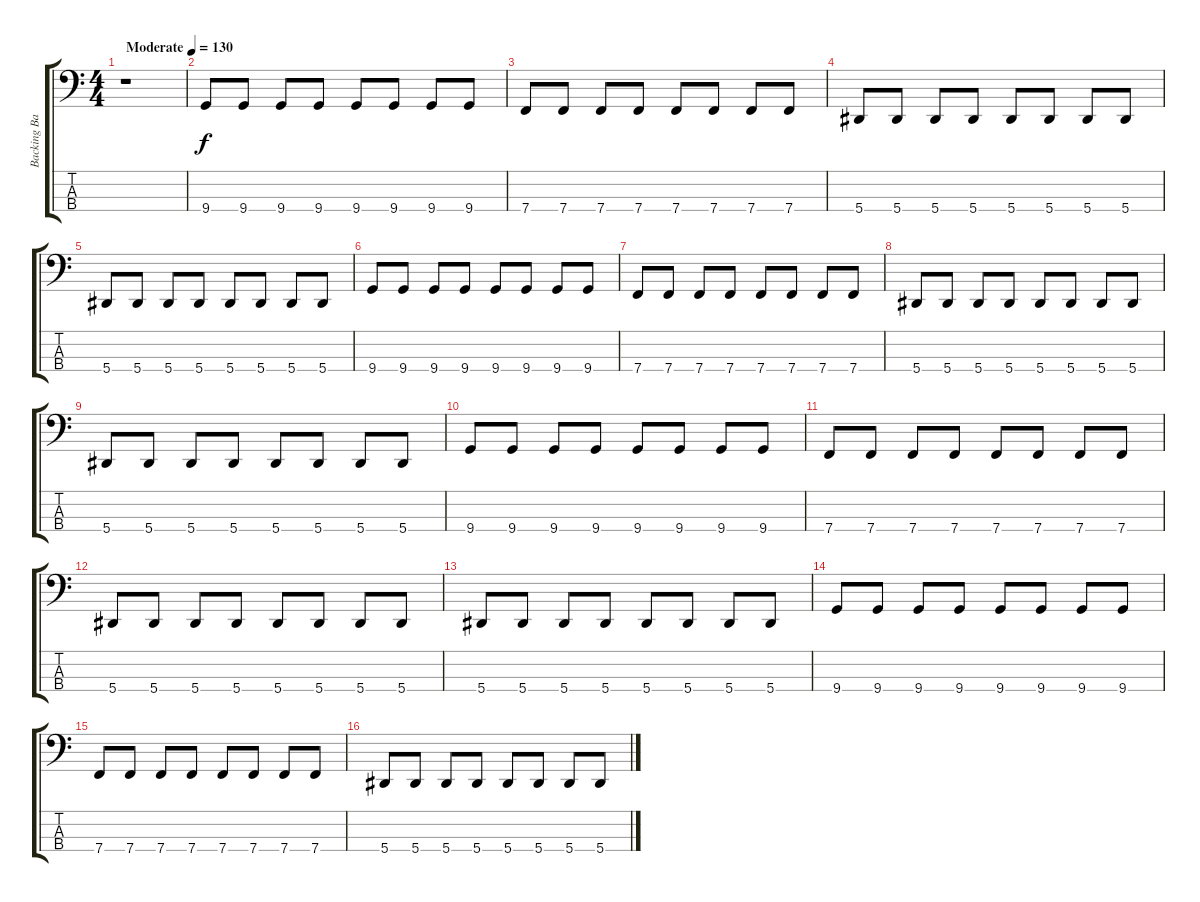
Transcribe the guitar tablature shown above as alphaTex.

\track ("Backing Bass" "Backing Ba") {instrument electricbassfinger}
\staff {score tabs}
\tuning (Eb2 Bb1 F1 Bb0) {hide}
\ts (4 4)
\tempo (130 "Moderate")
\clef f4
\ks c
r.1{dy f instrument electricbassfinger} |
9.4.8 9.4.8 9.4.8 9.4.8 9.4.8 9.4.8 9.4.8 9.4.8 |
7.4.8 7.4.8 7.4.8 7.4.8 7.4.8 7.4.8 7.4.8 7.4.8 |
5.4.8 5.4.8 5.4.8 5.4.8 5.4.8 5.4.8 5.4.8 5.4.8 |
5.4.8 5.4.8 5.4.8 5.4.8 5.4.8 5.4.8 5.4.8 5.4.8 |
9.4.8 9.4.8 9.4.8 9.4.8 9.4.8 9.4.8 9.4.8 9.4.8 |
7.4.8 7.4.8 7.4.8 7.4.8 7.4.8 7.4.8 7.4.8 7.4.8 |
5.4.8 5.4.8 5.4.8 5.4.8 5.4.8 5.4.8 5.4.8 5.4.8 |
5.4.8 5.4.8 5.4.8 5.4.8 5.4.8 5.4.8 5.4.8 5.4.8 |
9.4.8 9.4.8 9.4.8 9.4.8 9.4.8 9.4.8 9.4.8 9.4.8 |
7.4.8 7.4.8 7.4.8 7.4.8 7.4.8 7.4.8 7.4.8 7.4.8 |
5.4.8 5.4.8 5.4.8 5.4.8 5.4.8 5.4.8 5.4.8 5.4.8 |
5.4.8 5.4.8 5.4.8 5.4.8 5.4.8 5.4.8 5.4.8 5.4.8 |
9.4.8 9.4.8 9.4.8 9.4.8 9.4.8 9.4.8 9.4.8 9.4.8 |
7.4.8 7.4.8 7.4.8 7.4.8 7.4.8 7.4.8 7.4.8 7.4.8 |
5.4.8 5.4.8 5.4.8 5.4.8 5.4.8 5.4.8 5.4.8 5.4.8
